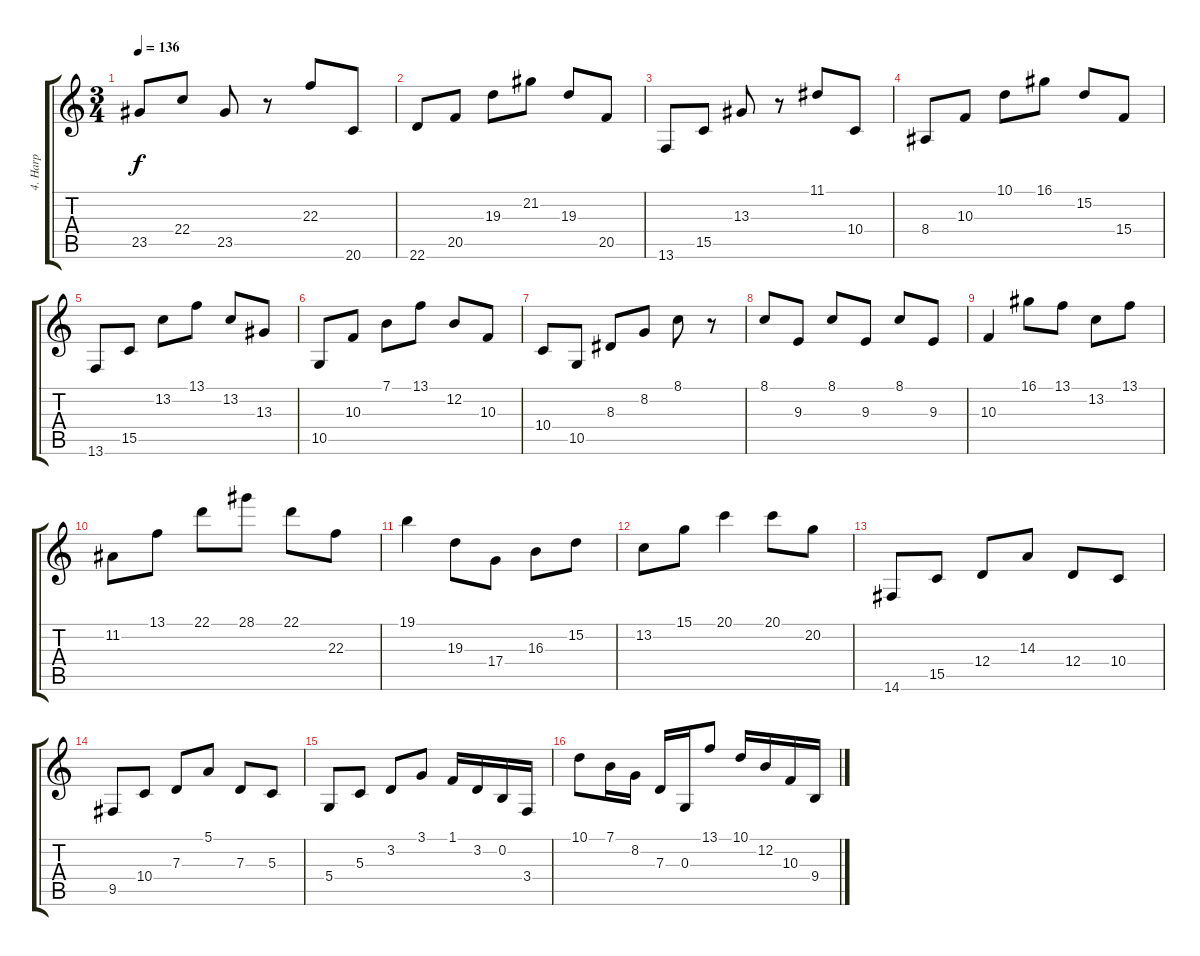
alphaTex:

\track ("4. Harp" "4. Harp") {instrument orchestralharp}
\staff {score tabs}
\tuning (E4 B3 G3 D3 A2 E2) {hide}
\ts (3 4)
\tempo 136
\clef g2
\ks c
23.5.8{dy f} 22.4.8 23.5.8 r.8 22.3.8 20.6.8 |
22.6.8 20.5.8 19.3.8 21.2.8 19.3.8 20.5.8 |
13.6.8 15.5.8 13.3.8 r.8 11.1.8 10.4.8 |
8.4.8 10.3.8 10.1.8 16.1.8 15.2.8 15.4.8 |
13.6.8 15.5.8 13.2.8 13.1.8 13.2.8 13.3.8 |
10.5.8 10.3.8 7.1.8 13.1.8 12.2.8 10.3.8 |
10.4.8 10.5.8 8.3.8 8.2.8 8.1.8 r.8 |
8.1.8 9.3.8 8.1.8 9.3.8 8.1.8 9.3.8 |
10.3.4 16.1.8 13.1.8 13.2.8 13.1.8 |
11.2.8 13.1.8 22.1.8 28.1.8 22.1.8 22.3.8 |
19.1.4 19.3.8 17.4.8 16.3.8 15.2.8 |
13.2.8 15.1.8 20.1.4 20.1.8 20.2.8 |
14.6.8 15.5.8 12.4.8 14.3.8 12.4.8 10.4.8 |
9.5.8 10.4.8 7.3.8 5.1.8 7.3.8 5.3.8 |
5.4.8 5.3.8 3.2.8 3.1.8 1.1.16 3.2.16 0.2.16 3.4.16 |
10.1.8 7.1.16 8.2.16 7.3.16 0.3.16 13.1.8 10.1.16 12.2.16 10.3.16 9.4.16
